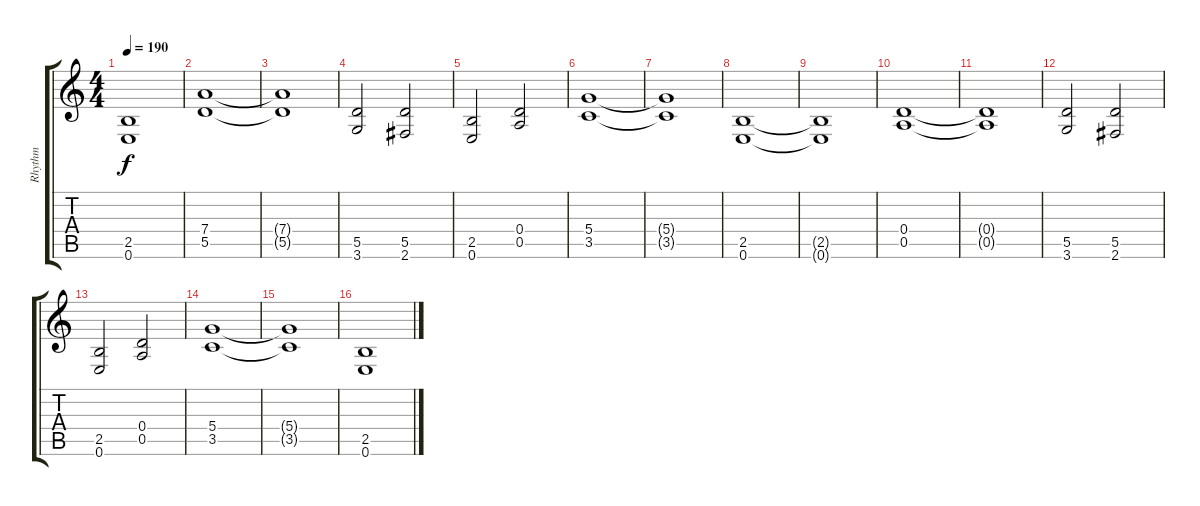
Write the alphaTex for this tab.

\track ("Rhythm" "Rhythm") {instrument distortionguitar}
\staff {score tabs}
\tuning (E4 B3 G3 D3 A2 E2) {hide}
\ts (4 4)
\tempo 190
\clef g2
\ks c
(2.5{t} 0.6{t}).1{dy f} |
(7.4 5.5).1 |
(7.4{t} 5.5{t}).1 |
(5.5 3.6).2 (5.5 2.6).2 |
(2.5 0.6).2 (0.4 0.5).2 |
(5.4 3.5).1 |
(5.4{t} 3.5{t}).1 |
(2.5 0.6).1 |
(2.5{t} 0.6{t}).1 |
(0.4 0.5).1 |
(0.4{t} 0.5{t}).1 |
(5.5 3.6).2 (5.5 2.6).2 |
(2.5 0.6).2 (0.4 0.5).2 |
(5.4 3.5).1 |
(5.4{t} 3.5{t}).1 |
(2.5 0.6).1
